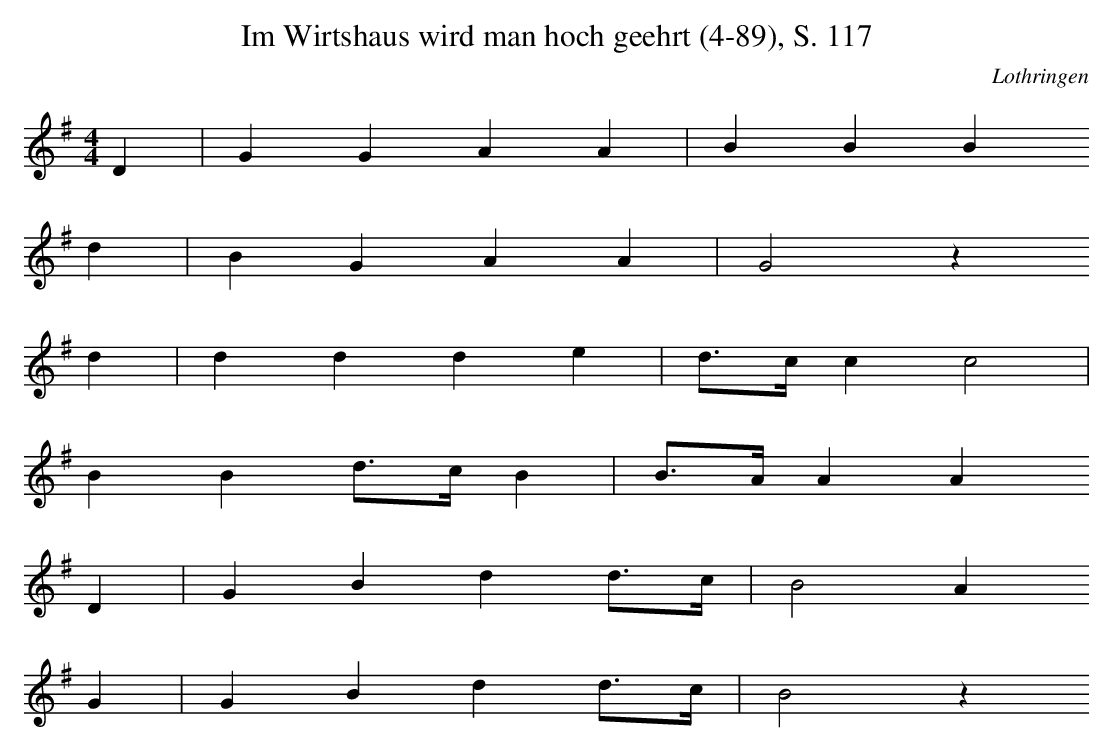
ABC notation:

X:1
T: Im Wirtshaus wird man hoch geehrt (4-89), S. 117
O: Lothringen
M: 4/4
L: 1/16
K: G
D4 | G4G4A4A4 | B4B4B4
d4 | B4G4A4A4 | G8z4
d4 | d4d4d4e4 | d3cc4c8 |
B4B4d3cB4 | B3AA4A4
D4 | G4B4d4d3c | B8A4
G4 | G4B4d4d3c | B8z4
